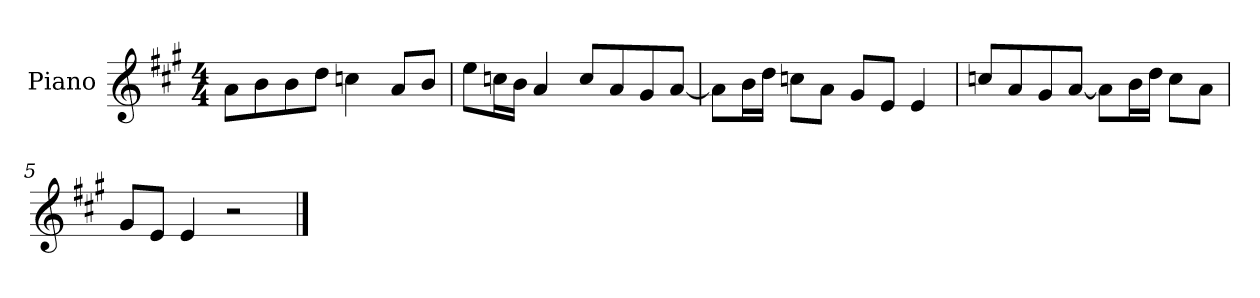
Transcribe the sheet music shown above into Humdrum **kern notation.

**kern
*part1
*staff1
*I"Piano
*I'P-no
*clefG2
*k[f#c#g#]
*M4/4
*MM90
=1
8a\L
8b\
8b\
8dd\J
4ccn\
8a/L
8b/J
=2
8ee\L
16ccn\L
16b\JJ
4a/
8cc/L
8a/
8g#/
[8a/J
=3
8a\L]
16b\L
16dd\JJ
8ccn\L
8a\J
8g#/L
8e/J
4e/
=4
8ccn/L
8a/
8g#/
[8a/J
8a\L]
16b\L
16dd\JJ
8cc\L
8a\J
=5
8g#/L
8e/J
4e/
2r
==
*-
